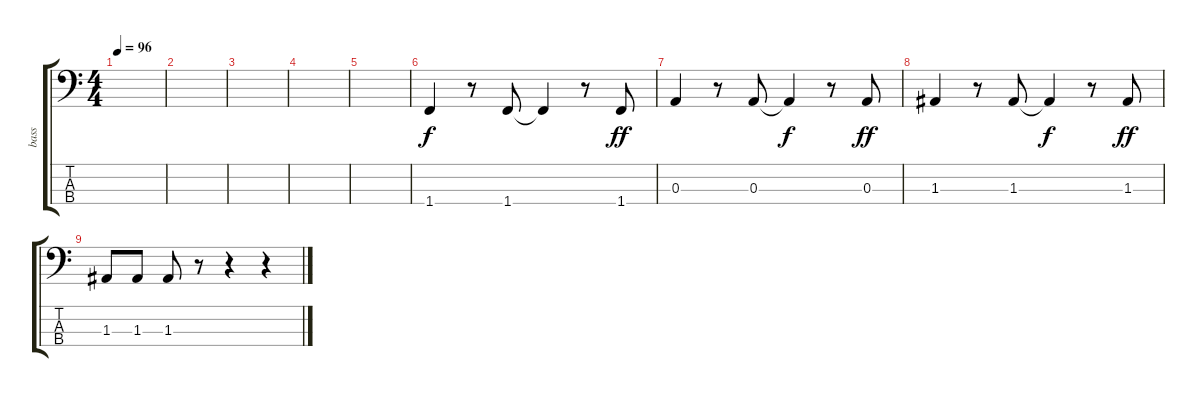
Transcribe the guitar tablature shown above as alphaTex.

\track ("bass" "bass") {instrument electricbassfinger}
\staff {score tabs}
\tuning (G2 D2 A1 E1) {hide}
\ts (4 4)
\tempo 96
\clef f4
\ks c
|
|
|
|
|
1.4.4 r.8 1.4.8 1.4{t}.4{dy f} r.8 1.4.8{dy ff} |
0.3.4 r.8 0.3.8 0.3{t}.4{dy f} r.8 0.3.8{txt "" dy ff} |
1.3.4 r.8 1.3.8 1.3{t}.4{dy f} r.8 1.3.8{dy ff} |
1.3.8 1.3.8 1.3.8 r.8 r.4 r.4
